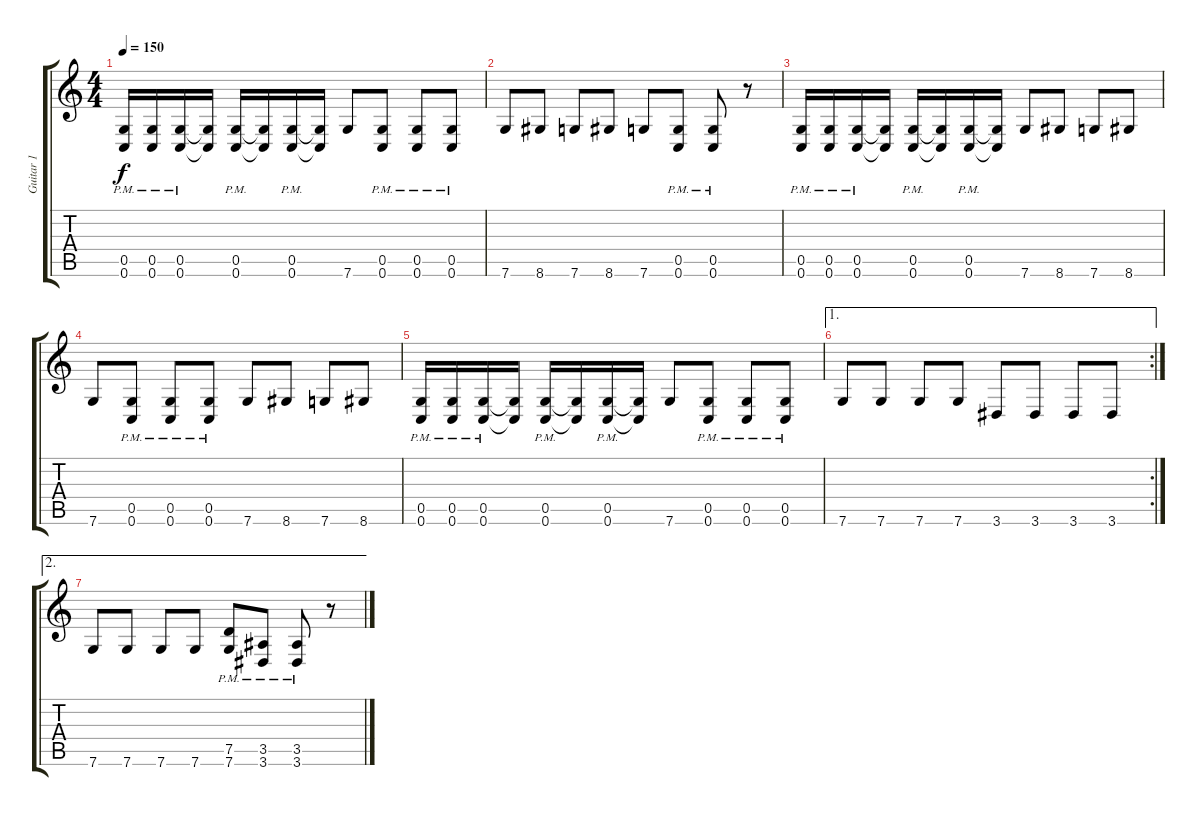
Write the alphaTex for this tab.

\track ("Guitar 1" "Guitar 1") {instrument distortionguitar}
\staff {score tabs}
\tuning (D4 A3 F3 C3 G2 C2) {hide}
\ts (4 4)
\tempo 150
\clef g2
\ks c
(0.5{pm} 0.6{pm}).16{dy f} (0.5{pm} 0.6{pm}).16 (0.5{pm} 0.6{pm}).16 (0.5{t} 0.6{t}).16 (0.5{pm} 0.6{pm}).16 (0.5{t} 0.6{t}).16 (0.5{pm} 0.6{pm}).16 (0.5{t} 0.6{t}).16 7.6.8 (0.5{pm} 0.6{pm}).8 (0.5{pm} 0.6{pm}).8 (0.5{pm} 0.6{pm}).8 |
7.6.8 8.6.8 7.6.8 8.6.8 7.6.8 (0.5{pm} 0.6{pm}).8 (0.5{pm} 0.6{pm}).8 r.8 |
(0.5{pm} 0.6{pm}).16 (0.5{pm} 0.6{pm}).16 (0.5{pm} 0.6{pm}).16 (0.5{t} 0.6{t}).16 (0.5{pm} 0.6{pm}).16 (0.5{t} 0.6{t}).16 (0.5{pm} 0.6{pm}).16 (0.5{t} 0.6{t}).16 7.6.8 8.6.8 7.6.8 8.6.8 |
7.6.8 (0.5{pm} 0.6{pm}).8 (0.5{pm} 0.6{pm}).8 (0.5{pm} 0.6{pm}).8 7.6.8 8.6.8 7.6.8 8.6.8 |
(0.5{pm} 0.6{pm}).16 (0.5{pm} 0.6{pm}).16 (0.5{pm} 0.6{pm}).16 (0.5{t} 0.6{t}).16 (0.5{pm} 0.6{pm}).16 (0.5{t} 0.6{t}).16 (0.5{pm} 0.6{pm}).16 (0.5{t} 0.6{t}).16 7.6.8 (0.5{pm} 0.6{pm}).8 (0.5{pm} 0.6{pm}).8 (0.5{pm} 0.6{pm}).8 |
\ae 1
\rc 2
7.6.8 7.6.8 7.6.8 7.6.8 3.6.8 3.6.8 3.6.8 3.6.8 |
\ae 2
7.6.8 7.6.8 7.6.8 7.6.8 (7.5{pm} 7.6{pm}).8 (3.5{pm} 3.6{pm}).8 (3.5{pm} 3.6{pm}).8 r.8
